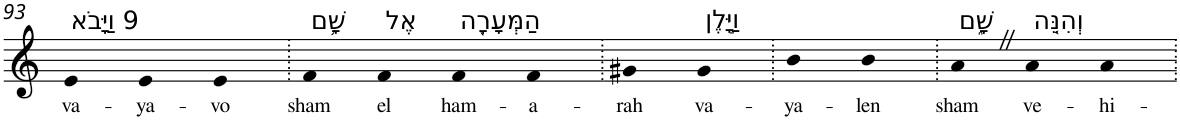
**kern	**text
*part1	*part1
*staff1	*staff1
*I"Piano	*
*I'Pno	*
!!LO:PB:g=z
*clefG2	*
*k[]	*
=93	=93
!LO:TX:a:t=9 וַיָּבֹא	!
!	!LO:LY:b
4e	va-
!	!LO:LY:b
4e	-ya-
!	!LO:LY:b
4e	-vo
=94.	=94.
!LO:TX:a:t=שָׁ֥ם	!
!	!LO:LY:b
4f	sham
!LO:TX:a:t=אֶל	!
!	!LO:LY:b
4f	el
!LO:TX:a:t=הַמְּעָרָ֖ה	!
!	!LO:LY:b
4f	ham-
!	!LO:LY:b
4f	-a-
=95.	=95.
!	!LO:LY:b
4g#X	-rah
!LO:TX:a:t=וַיָּ֣לֶן	!
!	!LO:LY:b
4g#	va-
=96.	=96.
!	!LO:LY:b
4b	-ya-
!	!LO:LY:b
4b	-len
=97.	=97.
!LO:TX:a:t=שָׁ֑ם	!
!	!LO:LY:b
4aZ	sham
!LO:TX:a:t=וְהִנֵּ֤ה	!
!	!LO:LY:b
4a	ve-
!	!LO:LY:b
4a	-hi-
=.	=.
*-	*-
